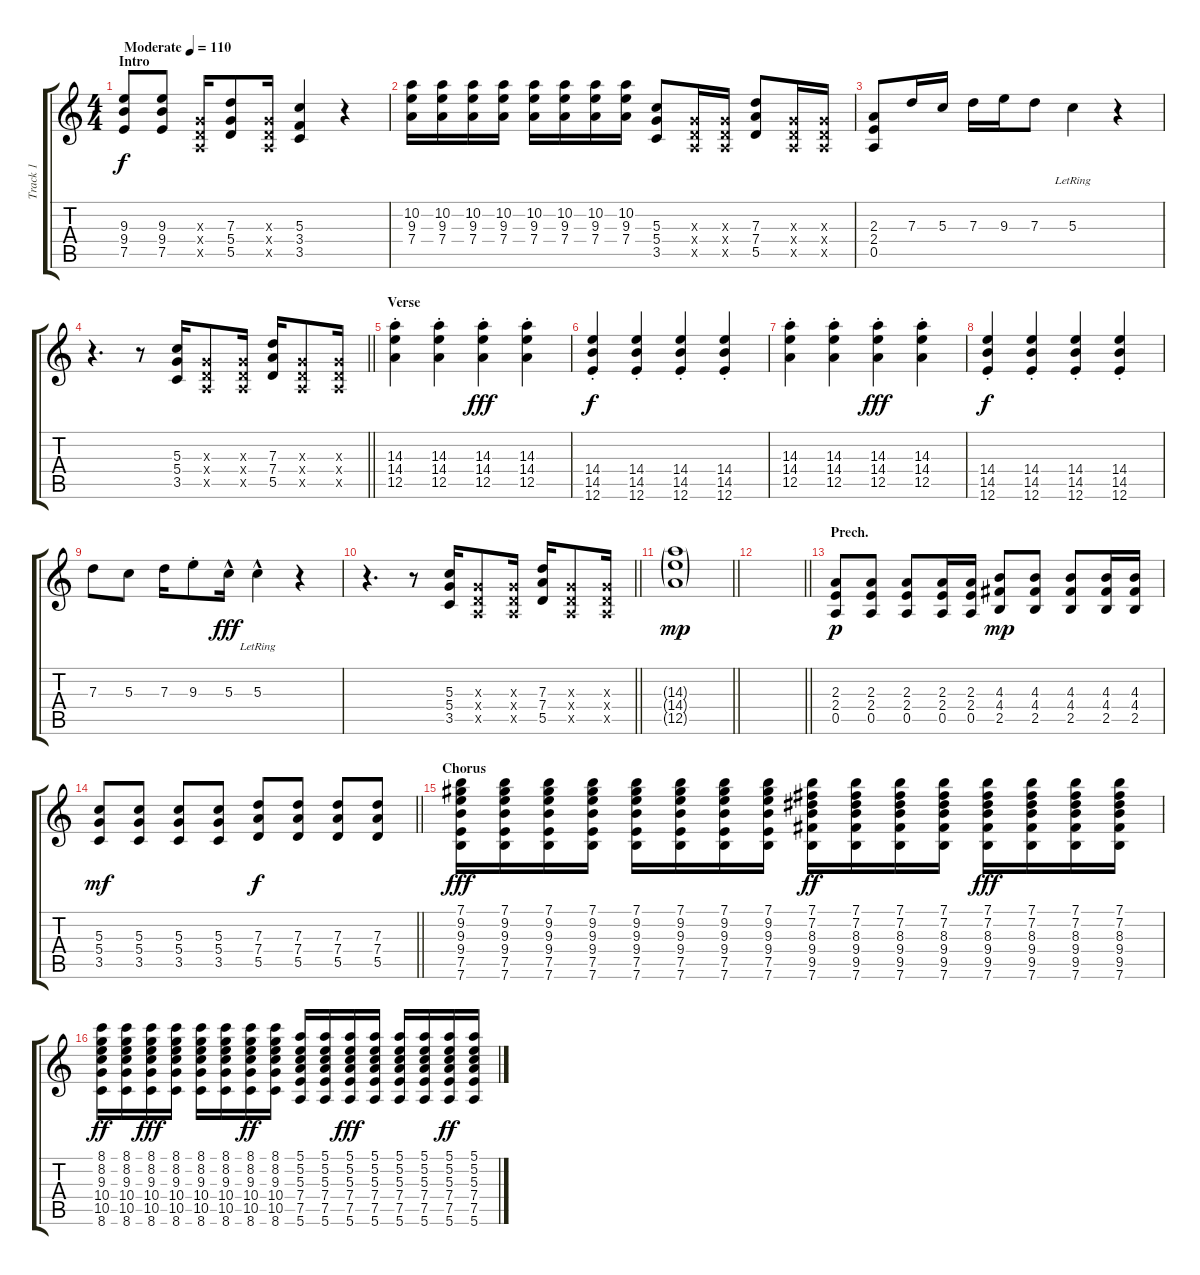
\track ("Track 1" "Track 1") {instrument distortionguitar}
\staff {score tabs}
\tuning (E4 B3 G3 D3 A2 E2) {hide}
\ts (4 4)
\section ("" "Intro")
\tempo (110 "Moderate")
\clef g2
\ks c
(9.3 9.4 7.5).8{dy f instrument distortionguitar} (9.3 9.4 7.5).8 (0.3{x} 0.4{x} 0.5{x}).16 (7.3 5.4 5.5).8 (0.3{x} 0.4{x} 0.5{x}).16 (5.3 3.4 3.5).4 r.4 |
(10.2 9.3 7.4).16 (10.2 9.3 7.4).16 (10.2 9.3 7.4).16 (10.2 9.3 7.4).16 (10.2 9.3 7.4).16 (10.2 9.3 7.4).16 (10.2 9.3 7.4).16 (10.2 9.3 7.4).16 (5.3 5.4 3.5).8 (0.3{x} 0.4{x} 0.5{x}).16 (0.3{x} 0.4{x} 0.5{x}).16 (7.3 7.4 5.5).8 (0.3{x} 0.4{x} 0.5{x}).16 (0.3{x} 0.4{x} 0.5{x}).16 |
(2.3 2.4 0.5).8 7.3.16 5.3.16 7.3.16 9.3.16 7.3.8 5.3{lr}.4 r.4 |
\barLineRight lightlight
r.4{d} r.8 (5.3 5.4 3.5).16 (0.3{x} 0.4{x} 0.5{x}).8 (0.3{x} 0.4{x} 0.5{x}).16 (7.3 7.4 5.5).16 (0.3{x} 0.4{x} 0.5{x}).8 (0.3{x} 0.4{x} 0.5{x}).16 |
\section ("" "Verse")
(14.3{st} 14.4{st} 12.5{st}).4 (14.3{st} 14.4{st} 12.5{st}).4 (14.3{st} 14.4{st} 12.5{st}).4{dy fff} (14.3{st} 14.4{st} 12.5{st}).4 |
(14.4{st} 14.5{st} 12.6{st}).4{dy f} (14.4{st} 14.5{st} 12.6{st}).4 (14.4{st} 14.5{st} 12.6{st}).4 (14.4{st} 14.5{st} 12.6{st}).4 |
(14.3{st} 14.4{st} 12.5{st}).4 (14.3{st} 14.4{st} 12.5{st}).4 (14.3{st} 14.4{st} 12.5{st}).4{dy fff} (14.3{st} 14.4{st} 12.5{st}).4 |
(14.4{st} 14.5{st} 12.6{st}).4{dy f} (14.4{st} 14.5{st} 12.6{st}).4 (14.4{st} 14.5{st} 12.6{st}).4 (14.4{st} 14.5{st} 12.6{st}).4 |
7.3.8 5.3.8 7.3.16 9.3{st}.8 5.3{hac}.16{dy fff} 5.3{hac lr}.4 r.4 |
\barLineRight lightlight
r.4{d} r.8 (5.3 5.4 3.5).16 (0.3{x} 0.4{x} 0.5{x}).8 (0.3{x} 0.4{x} 0.5{x}).16 (7.3 7.4 5.5).16 (0.3{x} 0.4{x} 0.5{x}).8 (0.3{x} 0.4{x} 0.5{x}).16 |
\barLineRight lightlight
(14.3{g} 14.4{g} 12.5{g}).1{dy mp} |
\barLineRight lightlight
|
\section ("" "Prech.")
(2.3 2.4 0.5).8{dy p} (2.3 2.4 0.5).8 (2.3 2.4 0.5).8 (2.3 2.4 0.5).16 (2.3 2.4 0.5).16 (4.3 4.4 2.5).8{dy mp} (4.3 4.4 2.5).8 (4.3 4.4 2.5).8 (4.3 4.4 2.5).16 (4.3 4.4 2.5).16 |
\barLineRight lightlight
(5.3 5.4 3.5).8{dy mf} (5.3 5.4 3.5).8 (5.3 5.4 3.5).8 (5.3 5.4 3.5).8 (7.3 7.4 5.5).8{dy f} (7.3 7.4 5.5).8 (7.3 7.4 5.5).8 (7.3 7.4 5.5).8 |
\section ("" "Chorus")
(7.1 9.2 9.3 9.4 7.5 7.6).16{dy fff} (7.1 9.2 9.3 9.4 7.5 7.6).16 (7.1 9.2 9.3 9.4 7.5 7.6).16 (7.1 9.2 9.3 9.4 7.5 7.6).16 (7.1 9.2 9.3 9.4 7.5 7.6).16 (7.1 9.2 9.3 9.4 7.5 7.6).16 (7.1 9.2 9.3 9.4 7.5 7.6).16 (7.1 9.2 9.3 9.4 7.5 7.6).16 (7.1 7.2 8.3 9.4 9.5 7.6).16{dy ff} (7.1 7.2 8.3 9.4 9.5 7.6).16 (7.1 7.2 8.3 9.4 9.5 7.6).16 (7.1 7.2 8.3 9.4 9.5 7.6).16 (7.1 7.2 8.3 9.4 9.5 7.6).16{dy fff} (7.1 7.2 8.3 9.4 9.5 7.6).16 (7.1 7.2 8.3 9.4 9.5 7.6).16 (7.1 7.2 8.3 9.4 9.5 7.6).16 |
(8.1 8.2 9.3 10.4 10.5 8.6).16{dy ff} (8.1 8.2 9.3 10.4 10.5 8.6).16 (8.1 8.2 9.3 10.4 10.5 8.6).16{dy fff} (8.1 8.2 9.3 10.4 10.5 8.6).16 (8.1 8.2 9.3 10.4 10.5 8.6).16 (8.1 8.2 9.3 10.4 10.5 8.6).16 (8.1 8.2 9.3 10.4 10.5 8.6).16{dy ff} (8.1 8.2 9.3 10.4 10.5 8.6).16 (5.1 5.2 5.3 7.4 7.5 5.6).16 (5.1 5.2 5.3 7.4 7.5 5.6).16 (5.1 5.2 5.3 7.4 7.5 5.6).16{dy fff} (5.1 5.2 5.3 7.4 7.5 5.6).16 (5.1 5.2 5.3 7.4 7.5 5.6).16 (5.1 5.2 5.3 7.4 7.5 5.6).16 (5.1 5.2 5.3 7.4 7.5 5.6).16{dy ff} (5.1 5.2 5.3 7.4 7.5 5.6).16
